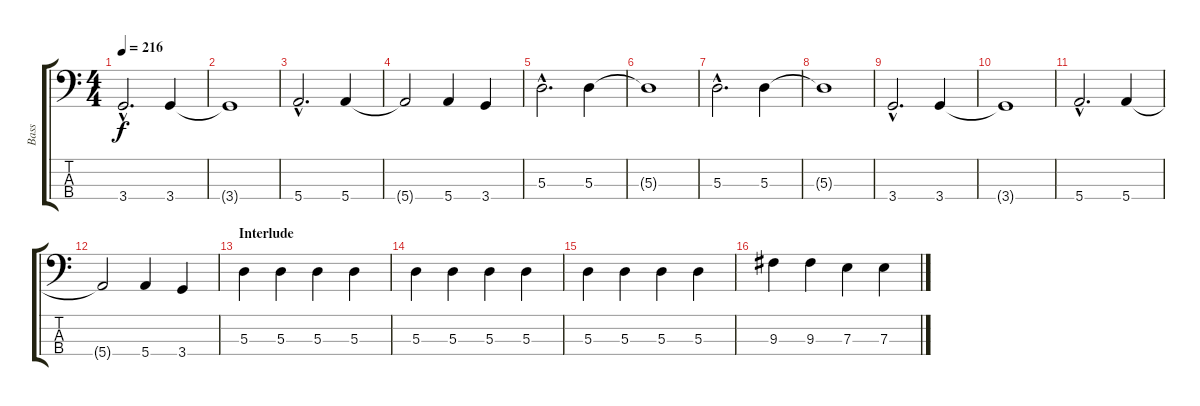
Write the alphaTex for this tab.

\track ("Bass" "Bass") {instrument electricbasspick}
\staff {score tabs}
\tuning (G2 D2 A1 E1) {hide}
\ts (4 4)
\tempo 216
\clef f4
\ks c
3.4{hac}.2{d dy f} 3.4.4 |
3.4{t}.1 |
5.4{hac}.2{d} 5.4.4 |
5.4{t}.2 5.4.4 3.4.4 |
5.3{hac}.2{d} 5.3.4 |
5.3{t}.1 |
5.3{hac}.2{d} 5.3.4 |
5.3{t}.1 |
3.4{hac}.2{d} 3.4.4 |
3.4{t}.1 |
5.4{hac}.2{d} 5.4.4 |
5.4{t}.2 5.4.4 3.4.4 |
\section ("" "Interlude")
5.3.4 5.3.4 5.3.4 5.3.4 |
5.3.4 5.3.4 5.3.4 5.3.4 |
5.3.4 5.3.4 5.3.4 5.3.4 |
9.3.4 9.3.4 7.3.4 7.3.4
